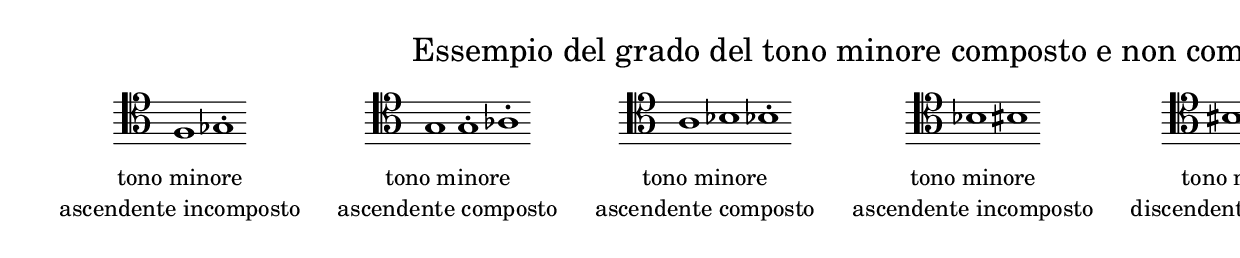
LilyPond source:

\version "2.22.2"

% Auto generated file

\header {
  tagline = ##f
}

dot = {
   \once \override Script.add-stem-support = ##f
   \once \override Script.toward-stem-shift = 0
   \once \override Script.skyline-horizontal-padding = 0
   \once \override Script.direction = 1
   \once \override Script.font-size = 1
}

\markup {
  \center-column {
    \line {
      \center-align
      \fontsize#3 { \concat { \normal-text "Essempio del grado del tono minore composto e non composto"} }
    }
    \null
    \line {
      \center-column {

        \line {
          \score {
            <<
              \new Staff \with { instrumentName = ""} {
                \override Staff.TimeSignature.stencil = ##f
                \override Staff.NoteHead.style = #'baroque
                \accidentalStyle Score.forget
                \cadenzaOn
                \clef "tenor" f1 
                \dot ges1-. 
                \cadenzaOff
              }
            >>
            \layout {
              \context {
                \Score
                \override SpacingSpanner.common-shortest-duration = #(ly:make-moment 1)
              }
            }
          }
        }
        \null
        \line {
          \left-align {  \normal-text "tono minore" }
        }
        \line {
          \left-align {  \normal-text "ascendente incomposto" }
        }

      }
      \hspace #3 
      \center-column {

        \line {
          \score {
            <<
              \new Staff \with { instrumentName = ""} {
                \override Staff.TimeSignature.stencil = ##f
                \override Staff.NoteHead.style = #'baroque
                \accidentalStyle Score.forget
                \cadenzaOn
                \clef "tenor" g1 
                \dot g1-. 
                \dot as1-. 
                \cadenzaOff
              }
            >>
            \layout {
              \context {
                \Score
                \override SpacingSpanner.common-shortest-duration = #(ly:make-moment 1)
              }
            }
          }
        }
        \null
        \line {
          \left-align {  \normal-text "tono minore" }
        }
        \line {
          \left-align {  \normal-text "ascendente composto" }
        }

      }
      \hspace #3 
      \center-column {

        \line {
          \score {
            <<
              \new Staff \with { instrumentName = ""} {
                \override Staff.TimeSignature.stencil = ##f
                \override Staff.NoteHead.style = #'baroque
                \accidentalStyle Score.forget
                \cadenzaOn
                \clef "tenor" a1 
                bes1 
                \dot bes1-. 
                \cadenzaOff
              }
            >>
            \layout {
              \context {
                \Score
                \override SpacingSpanner.common-shortest-duration = #(ly:make-moment 1)
              }
            }
          }
        }
        \null
        \line {
          \left-align {  \normal-text "tono minore" }
        }
        \line {
          \left-align {  \normal-text "ascendente composto" }
        }

      }
      \hspace #3 
      \center-column {

        \line {
          \score {
            <<
              \new Staff \with { instrumentName = ""} {
                \override Staff.TimeSignature.stencil = ##f
                \override Staff.NoteHead.style = #'baroque
                \accidentalStyle Score.forget
                \cadenzaOn
                \clef "tenor" bes1 
                bis1 
                \cadenzaOff
              }
            >>
            \layout {
              \context {
                \Score
                \override SpacingSpanner.common-shortest-duration = #(ly:make-moment 1)
              }
            }
          }
        }
        \null
        \line {
          \left-align {  \normal-text "tono minore" }
        }
        \line {
          \left-align {  \normal-text "ascendente incomposto" }
        }

      }
      \hspace #3 
      \center-column {

        \line {
          \score {
            <<
              \new Staff \with { instrumentName = ""} {
                \override Staff.TimeSignature.stencil = ##f
                \override Staff.NoteHead.style = #'baroque
                \accidentalStyle Score.forget
                \cadenzaOn
                \clef "tenor" bis1 
                b1 
                bes1 
                \cadenzaOff
              }
            >>
            \layout {
              \context {
                \Score
                \override SpacingSpanner.common-shortest-duration = #(ly:make-moment 1)
              }
            }
          }
        }
        \null
        \line {
          \left-align {  \normal-text "tono minore" }
        }
        \line {
          \left-align {  \normal-text "discendente composto" }
        }

      }
      \hspace #3 
      \center-column {

        \line {
          \score {
            <<
              \new Staff \with { instrumentName = ""} {
                \override Staff.TimeSignature.stencil = ##f
                \override Staff.NoteHead.style = #'baroque
                \accidentalStyle Score.forget
                \cadenzaOn
                \clef "tenor" ais1 
                as1 
                \cadenzaOff
              }
            >>
            \layout {
              \context {
                \Score
                \override SpacingSpanner.common-shortest-duration = #(ly:make-moment 1)
              }
            }
          }
        }
        \null
        \line {
          \left-align {  \normal-text "tono minore" }
        }
        \line {
          \left-align {  \normal-text "discendente incomposto" }
        }

      }
      \hspace #3 

    }
  }
}